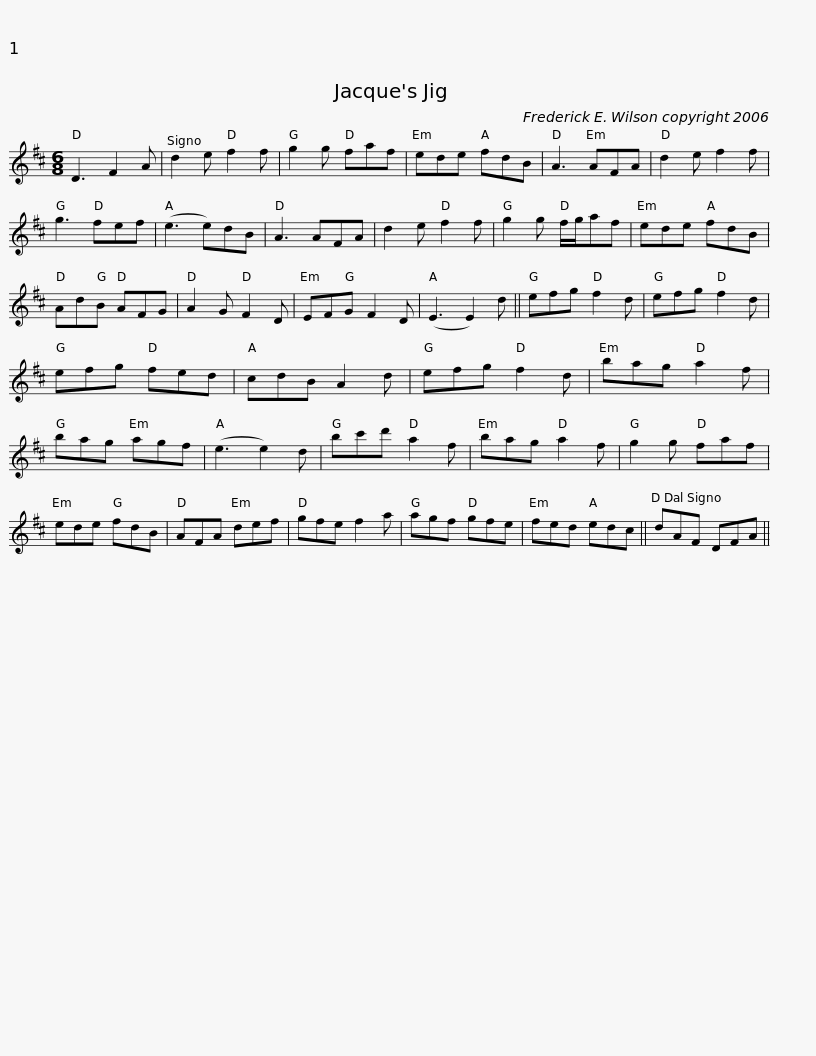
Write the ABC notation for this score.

X:1
L:1/8
M:6/8
I:linebreak $
K:D
V:1 treble
V:1
 D3 F2 A | d2 e f2 f | g2 g faf | ede fdB | A3 AFA | %5
 d2 e f2 f | g3 fef | (e3 e)dB | A3 AFA |$ d2 e f2 f | %10
 g2 g f/g/af | ede fdB | AdB AFG | A2 G F2 D | EFG F2 D | %15
 (E3 E2) d || efg f2 d |$ efg f2 d | efg fed | cdB A2 d | %20
 efg f2 d | bag a2 f | bag agf | (e3 e2) d | bc'd' a2 f |$ %25
 bag a2 f | g2 g faf | ede fdB | AFA def | gfe f2 a | %30
 agf gfe | fed edc ||$ dAF DFA || %33
